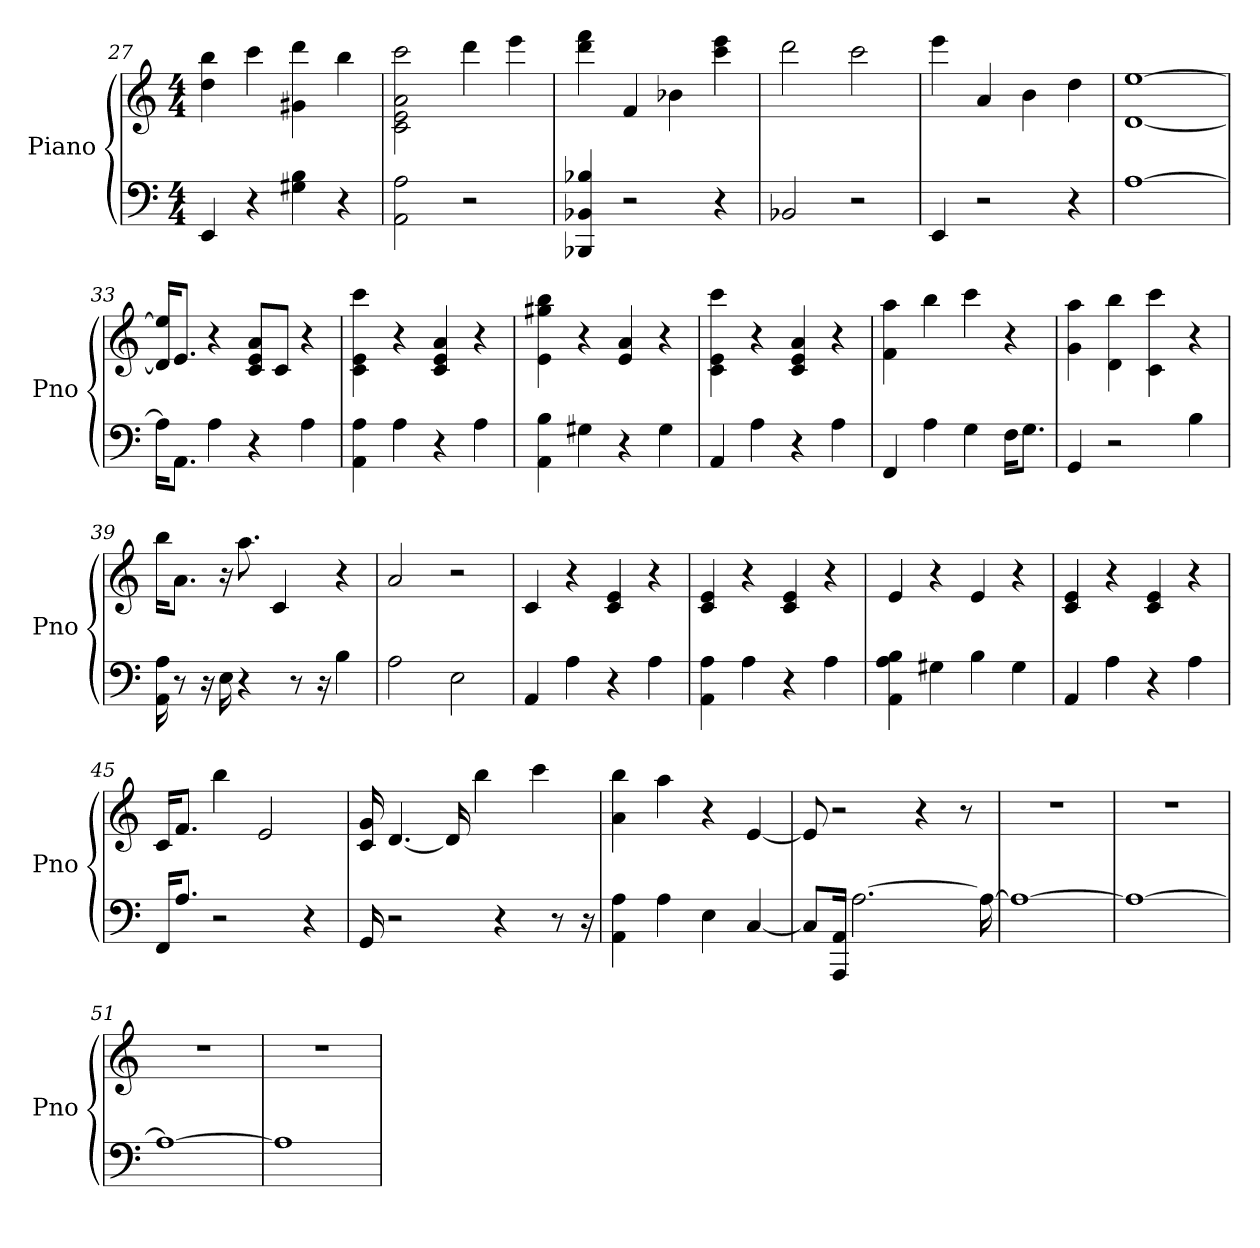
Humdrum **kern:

**kern	**kern
*part1	*part1
*staff2	*staff1
*I"Piano	*
*I'Pno	*
*clefF4	*clefG2
*k[]	*k[]
*C:	*C:
*M4/4	*M4/4
=27	=27
4EE	4dd 4bb
4r	4ccc
4B 4G#	4g# 4ddd
4r	4bb
=28	=28
2AA 2A	2ccc 2c 2e 2a
2r	4ddd
.	4eee
=29	=29
4BB- 4B- 4BBB-	4fff 4ddd
2r	4f
.	4b-
4r	4eee 4ccc
=30	=30
2BB-	2ddd
2r	2ccc
=31	=31
4EE	4eee
2r	4a
.	4b
4r	4dd
=32	=32
[1A	[1d [1ee
=33	=33
16A\KL]	16d]/ 16ee]/KL
8.AA\J	8.e/J
4A	4r
4r	8a/ 8c/ 8e/L
.	8c/J
4A	4r
=34	=34
4AA 4A	4e 4ccc 4c
4A	4r
4r	4a 4c 4e
4A	4r
=35	=35
4AA 4B	4bb 4gg# 4e
4G#	4r
4r	4e 4a
4G#	4r
=36	=36
4AA	4e 4ccc 4c
4A	4r
4r	4e 4c 4a
4A	4r
=37	=37
4FF	4aa 4f
4A	4bb
4G	4ccc
16F\KL	4r
8.G\J	.
=38	=38
4GG	4aa 4g
2r	4d 4bb
.	4c 4ccc
4B	4r
=39	=39
16AA 16A	16bb\KL
8r	8.a\J
16r	.
16E	16r
4r	8.aa
.	4c
8r	.
16r	.
4B	4r
=40	=40
2A	2a
2E	2r
=41	=41
4AA	4c
4A	4r
4r	4e 4c
4A	4r
=42	=42
4A 4AA	4e 4c
4A	4r
4r	4e 4c
4A	4r
=43	=43
4A 4AA 4B	4e
4G#	4r
4B	4e
4G#	4r
=44	=44
4AA	4e 4c
4A	4r
4r	4e 4c
4A	4r
=45	=45
16FF/KL	16c/KL
8.A/J	8.f/J
2r	4bb
.	2e
4r	.
=46	=46
16GG	16g 16c
2r	[4.d
.	16d]
.	4bb
4r	.
.	4ccc
8r	.
16r	.
=47	=47
4AA 4A	4bb 4a
4A	4aa
4E	4r
[4C	[4e
=48	=48
8C/L]	8e]
16AA/ 16AAA/Jk	2r
[2.A	.
.	4r
.	8r
16A_	.
=49	=49
1A_	1r
=50	=50
1A_	1r
=51	=51
1A_	1r
=52	=52
1A]	1r
=	=
*-	*-
